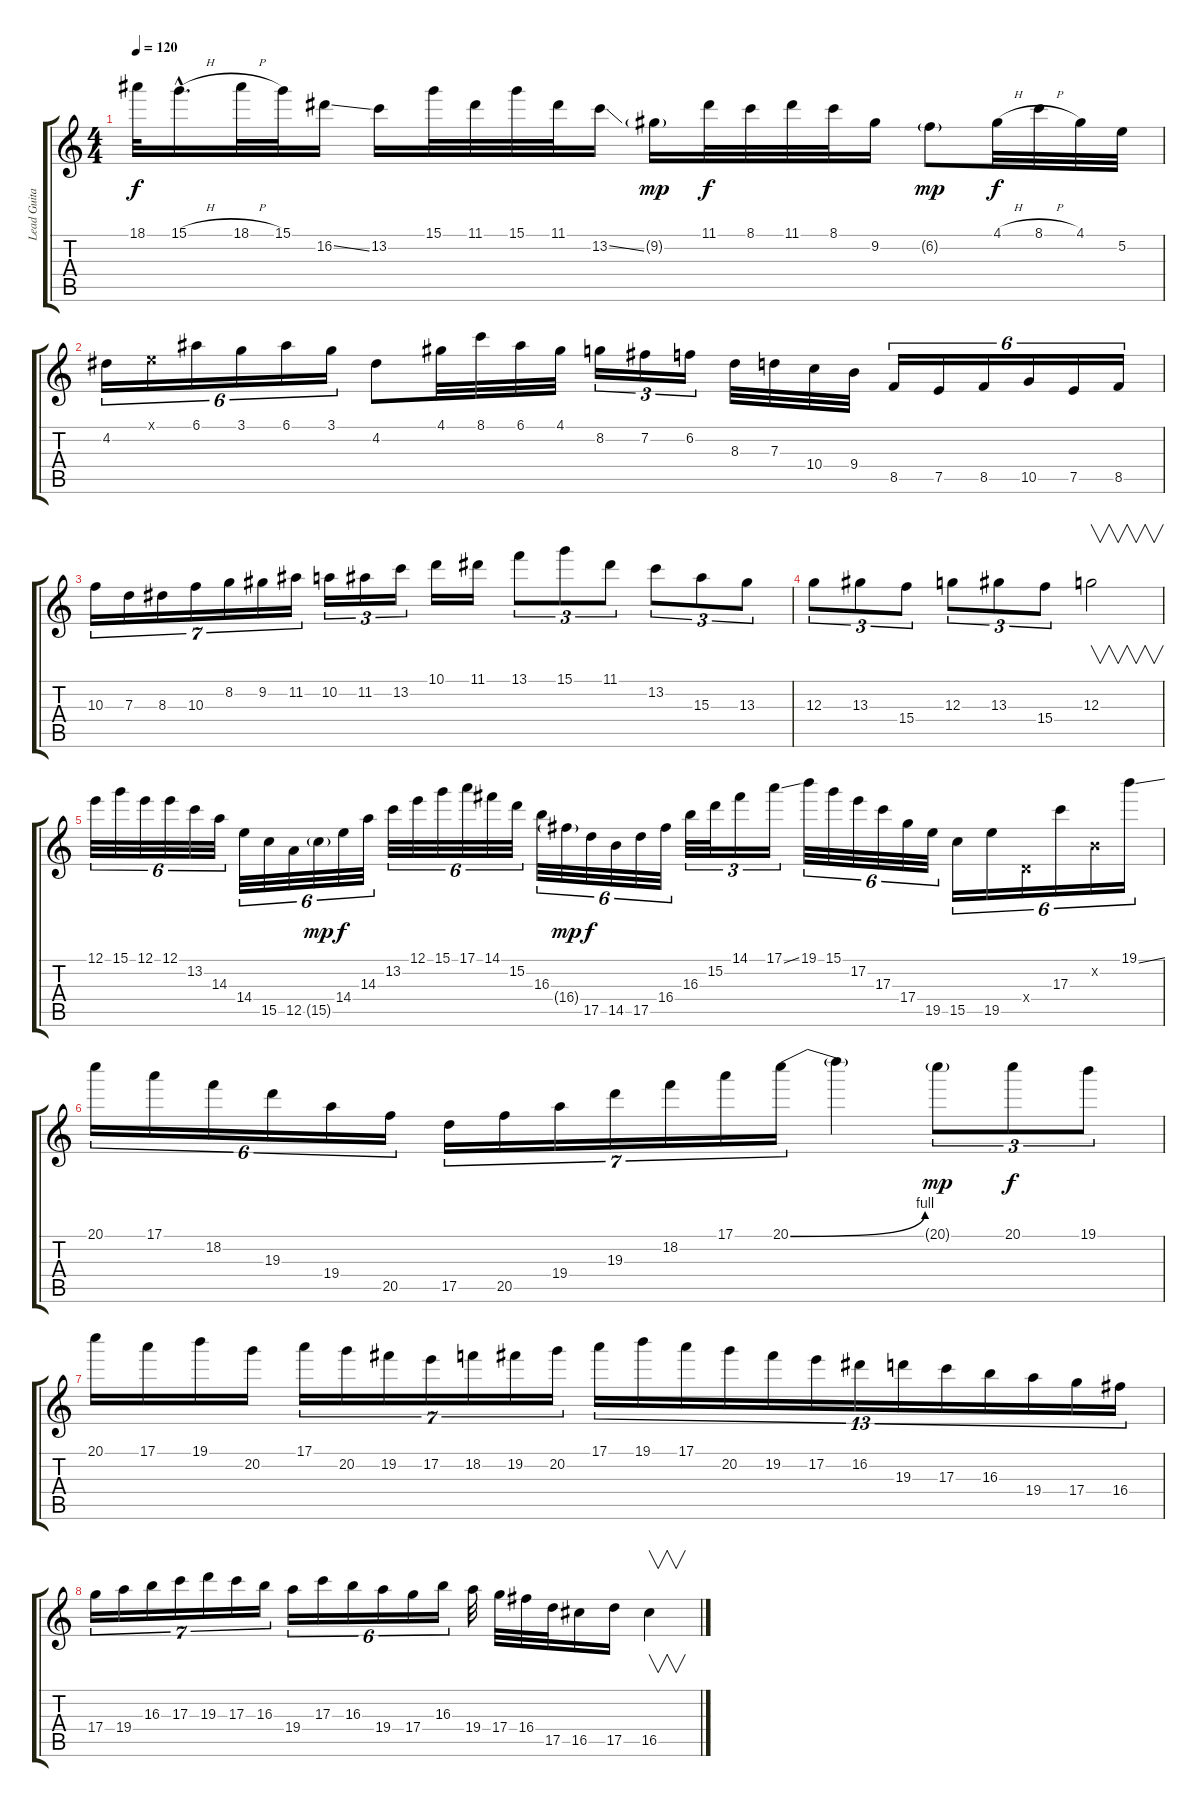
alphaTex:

\track ("Lead Guitar" "Lead Guita") {instrument overdrivenguitar}
\staff {score tabs}
\tuning (E4 B3 G3 D3 A2 E2) {hide}
\ts (4 4)
\tempo 120
\clef g2
\ks c
18.1.32{dy f} 15.1{h hac}.16{d} 18.1{h}.32 15.1.32 16.2{ss}.16 13.2.16 15.1.32 11.1.32 15.1.32 11.1.32 13.2{ss}.16 9.2{g}.16{dy mp} 11.1.32{dy f} 8.1.32 11.1.32 8.1.32 9.2.16 6.2{g}.8{dy mp} 4.1{h}.32{dy f} 8.1{h}.32 4.1.32 5.2.32 |
4.2.16{tu (6 4)} 0.1{x}.16{tu (6 4)} 6.1.16{tu (6 4)} 3.1.16{tu (6 4)} 6.1.16{tu (6 4)} 3.1.16{tu (6 4)} 4.2.8 4.1.32 8.1.32 6.1.32 4.1.32 8.2.16{tu (3 2)} 7.2.16{tu (3 2)} 6.2.16{tu (3 2)} 8.3.32 7.3.32 10.4.32 9.4.32 8.5.16{tu (6 4)} 7.5.16{tu (6 4)} 8.5.16{tu (6 4)} 10.5.16{tu (6 4)} 7.5.16{tu (6 4)} 8.5.16{tu (6 4)} |
10.3.16{tu (7 4)} 7.3.16{tu (7 4)} 8.3.16{tu (7 4)} 10.3.16{tu (7 4)} 8.2.16{tu (7 4)} 9.2.16{tu (7 4)} 11.2.16{tu (7 4)} 10.2.16{tu (3 2)} 11.2.16{tu (3 2)} 13.2.16{tu (3 2)} 10.1.16 11.1.16 13.1.8{tu (3 2)} 15.1.8{tu (3 2)} 11.1.8{tu (3 2)} 13.2.8{tu (3 2)} 15.3.8{tu (3 2)} 13.3.8{tu (3 2)} |
12.3.8{tu (3 2)} 13.3.8{tu (3 2)} 15.4.8{tu (3 2)} 12.3.8{tu (3 2)} 13.3.8{tu (3 2)} 15.4.8{tu (3 2)} 12.3.2{v} |
12.1.32{tu (6 4)} 15.1.32{tu (6 4)} 12.1.32{tu (6 4)} 12.1.32{tu (6 4)} 13.2.32{tu (6 4)} 14.3.32{tu (6 4)} 14.4.32{tu (6 4)} 15.5.32{tu (6 4)} 12.5.32{tu (6 4)} 15.5{g}.32{tu (6 4) dy mp} 14.4.32{tu (6 4) dy f} 14.3.32{tu (6 4)} 13.2.32{tu (6 4)} 12.1.32{tu (6 4)} 15.1.32{tu (6 4)} 17.1.32{tu (6 4)} 14.1.32{tu (6 4)} 15.2.32{tu (6 4)} 16.3.32{tu (6 4)} 16.4{g}.32{tu (6 4) dy mp} 17.5.32{tu (6 4) dy f} 14.5.32{tu (6 4)} 17.5.32{tu (6 4)} 16.4.32{tu (6 4)} 16.3.32{tu (3 2)} 15.2.32{tu (3 2)} 14.1.16{tu (3 2)} 17.1{ss}.16{tu (3 2)} 19.1.32{tu (6 4)} 15.1.32{tu (6 4)} 17.2.32{tu (6 4)} 17.3.32{tu (6 4)} 17.4.32{tu (6 4)} 19.5.32{tu (6 4)} 15.5.16{tu (6 4)} 19.5.16{tu (6 4)} 0.4{x}.16{tu (6 4)} 17.3.16{tu (6 4)} 0.2{x}.16{tu (6 4)} 19.1{ss}.16{tu (6 4)} |
20.1.16{tu (6 4)} 17.1.16{tu (6 4)} 18.2.16{tu (6 4)} 19.3.16{tu (6 4)} 19.4.16{tu (6 4)} 20.5.16{tu (6 4)} 17.5.16{tu (7 4)} 20.5.16{tu (7 4)} 19.4.16{tu (7 4)} 19.3.16{tu (7 4)} 18.2.16{tu (7 4)} 17.1.16{tu (7 4)} 20.1{be (bend 0 0 60 4)}.16{tu (7 4)} 20.1{t}.4 20.1{g}.8{tu (3 2) dy mp} 20.1.8{tu (3 2) dy f} 19.1.8{tu (3 2)} |
20.1.16 17.1.16 19.1.16 20.2.16 17.1.16{tu (7 4)} 20.2.16{tu (7 4)} 19.2.16{tu (7 4)} 17.2.16{tu (7 4)} 18.2.16{tu (7 4)} 19.2.16{tu (7 4)} 20.2.16{tu (7 4)} 17.1.16{tu (13 8)} 19.1.16{tu (13 8)} 17.1.16{tu (13 8)} 20.2.16{tu (13 8)} 19.2.16{tu (13 8)} 17.2.16{tu (13 8)} 16.2.16{tu (13 8)} 19.3.16{tu (13 8)} 17.3.16{tu (13 8)} 16.3.16{tu (13 8)} 19.4.16{tu (13 8)} 17.4.16{tu (13 8)} 16.4.16{tu (13 8)} |
17.4.16{tu (7 4)} 19.4.16{tu (7 4)} 16.3.16{tu (7 4)} 17.3.16{tu (7 4)} 19.3.16{tu (7 4)} 17.3.16{tu (7 4)} 16.3.16{tu (7 4)} 19.4.16{tu (6 4)} 17.3.16{tu (6 4)} 16.3.16{tu (6 4)} 19.4.16{tu (6 4)} 17.4.16{tu (6 4)} 16.3.16{tu (6 4)} 19.4.32 17.4.32 16.4.32 17.5.32 16.5.16 17.5.16 16.5.4{v}
